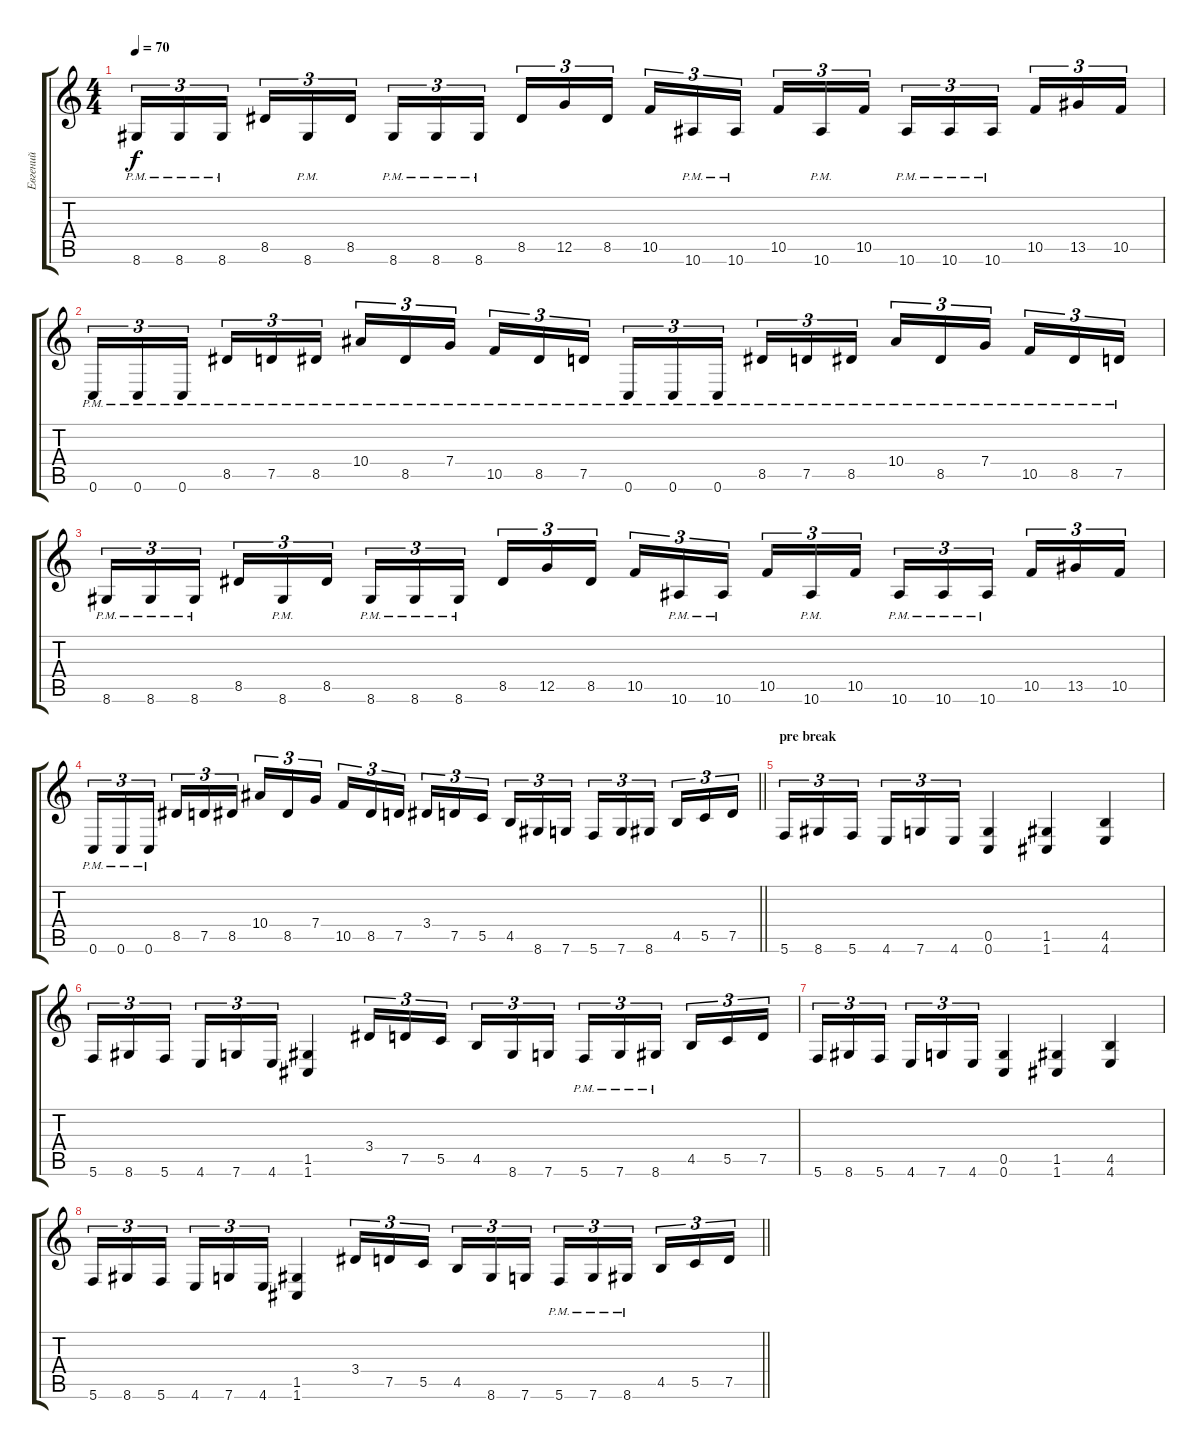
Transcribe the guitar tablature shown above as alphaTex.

\track ("Евгений" "Евгений") {instrument distortionguitar}
\staff {score tabs}
\tuning (D4 A3 F3 C3 G2 C2) {hide}
\ts (4 4)
\tempo 70
\clef g2
\ks c
8.6{pm}.16{tu (3 2) dy f} 8.6{pm}.16{tu (3 2)} 8.6{pm}.16{tu (3 2) beam splitsecondary} 8.5.16{tu (3 2)} 8.6{pm}.16{tu (3 2)} 8.5.16{tu (3 2)} 8.6{pm}.16{tu (3 2)} 8.6{pm}.16{tu (3 2)} 8.6{pm}.16{tu (3 2) beam splitsecondary} 8.5.16{tu (3 2)} 12.5.16{tu (3 2)} 8.5.16{tu (3 2)} 10.5.16{tu (3 2)} 10.6{pm}.16{tu (3 2)} 10.6{pm}.16{tu (3 2) beam splitsecondary} 10.5.16{tu (3 2)} 10.6{pm}.16{tu (3 2)} 10.5.16{tu (3 2)} 10.6{pm}.16{tu (3 2)} 10.6{pm}.16{tu (3 2)} 10.6{pm}.16{tu (3 2) beam splitsecondary} 10.5.16{tu (3 2)} 13.5.16{tu (3 2)} 10.5.16{tu (3 2)} |
0.6{pm}.16{tu (3 2)} 0.6{pm}.16{tu (3 2)} 0.6{pm}.16{tu (3 2) beam splitsecondary} 8.5{pm}.16{tu (3 2)} 7.5{pm}.16{tu (3 2)} 8.5{pm}.16{tu (3 2)} 10.4{pm}.16{tu (3 2)} 8.5{pm}.16{tu (3 2)} 7.4{pm}.16{tu (3 2) beam splitsecondary} 10.5{pm}.16{tu (3 2)} 8.5{pm}.16{tu (3 2)} 7.5{pm}.16{tu (3 2)} 0.6{pm}.16{tu (3 2)} 0.6{pm}.16{tu (3 2)} 0.6{pm}.16{tu (3 2) beam splitsecondary} 8.5{pm}.16{tu (3 2)} 7.5{pm}.16{tu (3 2)} 8.5{pm}.16{tu (3 2)} 10.4{pm}.16{tu (3 2)} 8.5{pm}.16{tu (3 2)} 7.4{pm}.16{tu (3 2) beam splitsecondary} 10.5{pm}.16{tu (3 2)} 8.5{pm}.16{tu (3 2)} 7.5{pm}.16{tu (3 2)} |
8.6{pm}.16{tu (3 2)} 8.6{pm}.16{tu (3 2)} 8.6{pm}.16{tu (3 2) beam splitsecondary} 8.5.16{tu (3 2)} 8.6{pm}.16{tu (3 2)} 8.5.16{tu (3 2)} 8.6{pm}.16{tu (3 2)} 8.6{pm}.16{tu (3 2)} 8.6{pm}.16{tu (3 2) beam splitsecondary} 8.5.16{tu (3 2)} 12.5.16{tu (3 2)} 8.5.16{tu (3 2)} 10.5.16{tu (3 2)} 10.6{pm}.16{tu (3 2)} 10.6{pm}.16{tu (3 2) beam splitsecondary} 10.5.16{tu (3 2)} 10.6{pm}.16{tu (3 2)} 10.5.16{tu (3 2)} 10.6{pm}.16{tu (3 2)} 10.6{pm}.16{tu (3 2)} 10.6{pm}.16{tu (3 2) beam splitsecondary} 10.5.16{tu (3 2)} 13.5.16{tu (3 2)} 10.5.16{tu (3 2)} |
\barLineRight lightlight
0.6{pm}.16{tu (3 2)} 0.6{pm}.16{tu (3 2)} 0.6{pm}.16{tu (3 2) beam splitsecondary} 8.5.16{tu (3 2)} 7.5.16{tu (3 2)} 8.5.16{tu (3 2)} 10.4.16{tu (3 2)} 8.5.16{tu (3 2)} 7.4.16{tu (3 2) beam splitsecondary} 10.5.16{tu (3 2)} 8.5.16{tu (3 2)} 7.5.16{tu (3 2)} 3.4.16{tu (3 2)} 7.5.16{tu (3 2)} 5.5.16{tu (3 2) beam splitsecondary} 4.5.16{tu (3 2)} 8.6.16{tu (3 2)} 7.6.16{tu (3 2)} 5.6.16{tu (3 2)} 7.6.16{tu (3 2)} 8.6.16{tu (3 2) beam splitsecondary} 4.5.16{tu (3 2)} 5.5.16{tu (3 2)} 7.5.16{tu (3 2)} |
\section ("" "pre break")
5.6.16{tu (3 2)} 8.6.16{tu (3 2)} 5.6.16{tu (3 2) beam splitsecondary} 4.6.16{tu (3 2)} 7.6.16{tu (3 2)} 4.6.16{tu (3 2)} (0.5 0.6).4 (1.5 1.6).4 (4.5 4.6).4 |
5.6.16{tu (3 2)} 8.6.16{tu (3 2)} 5.6.16{tu (3 2) beam splitsecondary} 4.6.16{tu (3 2)} 7.6.16{tu (3 2)} 4.6.16{tu (3 2)} (1.5 1.6).4 3.4.16{tu (3 2)} 7.5.16{tu (3 2)} 5.5.16{tu (3 2) beam splitsecondary} 4.5.16{tu (3 2)} 8.6.16{tu (3 2)} 7.6.16{tu (3 2)} 5.6{pm}.16{tu (3 2)} 7.6{pm}.16{tu (3 2)} 8.6{pm}.16{tu (3 2) beam splitsecondary} 4.5.16{tu (3 2)} 5.5.16{tu (3 2)} 7.5.16{tu (3 2)} |
5.6.16{tu (3 2)} 8.6.16{tu (3 2)} 5.6.16{tu (3 2) beam splitsecondary} 4.6.16{tu (3 2)} 7.6.16{tu (3 2)} 4.6.16{tu (3 2)} (0.5 0.6).4 (1.5 1.6).4 (4.5 4.6).4 |
\barLineRight lightlight
5.6.16{tu (3 2)} 8.6.16{tu (3 2)} 5.6.16{tu (3 2) beam splitsecondary} 4.6.16{tu (3 2)} 7.6.16{tu (3 2)} 4.6.16{tu (3 2)} (1.5 1.6).4 3.4.16{tu (3 2)} 7.5.16{tu (3 2)} 5.5.16{tu (3 2) beam splitsecondary} 4.5.16{tu (3 2)} 8.6.16{tu (3 2)} 7.6.16{tu (3 2)} 5.6{pm}.16{tu (3 2)} 7.6{pm}.16{tu (3 2)} 8.6{pm}.16{tu (3 2) beam splitsecondary} 4.5.16{tu (3 2)} 5.5.16{tu (3 2)} 7.5.16{tu (3 2)}
